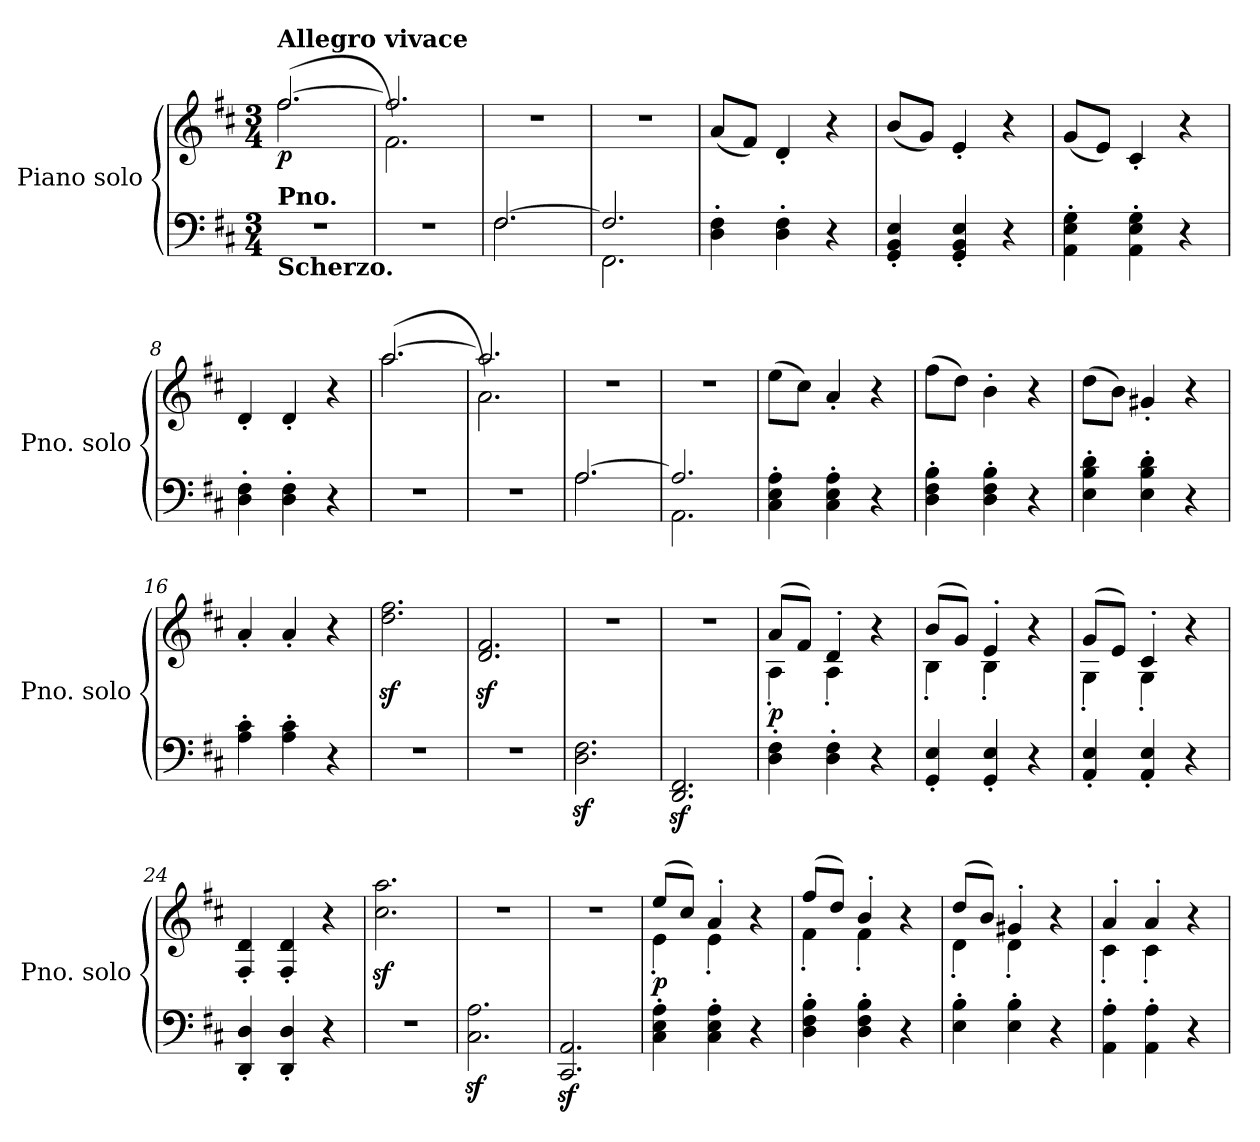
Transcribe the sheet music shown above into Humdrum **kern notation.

**kern	**kern	**dynam
*part1	*part1	*part1
*staff2	*staff1	*staff1/2
*I"Piano solo	*	*
*I'Pno. solo	*	*
*clefF4	*clefG2	*
*k[f#c#]	*k[f#c#]	*
*M3/4	*M3/4	*
=1	=1	=1
*	*^	*
!	!LO:TX:a:B:t=Allegro vivace	!	!
!LO:TX:b:B:t=Scherzo.	!	!	!
!LO:TX:a:B:t=Pno.	!	!	!
!	!	!	!LO:DY:b
2.r	(<[2.ff#/	2.ff#\	p
=2	=2	=2	=2
2.r	2.ff#/]	2.f#\)	.
*	*v	*v	*
=3	=3	=3
*^	*	*
[2.F#/	2.F#\	2.r	.
=4	=4	=4	=4
2.F#/]	2.FF#\	2.r	.
*v	*v	*	*
=5	=5	=5
4D\' 4F#\'	(<8a/L	.
.	8f#/J)	.
4D\' 4F#\'	4d'/	.
4r	4r	.
=6	=6	=6
4GG/' 4BB/' 4E/'	(<8b/L	.
.	8g/J)	.
4GG/' 4BB/' 4E/'	4e'/	.
4r	4r	.
=7	=7	=7
4AA\' 4E\' 4G\'	(<8g/L	.
.	8e/J)	.
4AA\' 4E\' 4G\'	4c#'/	.
4r	4r	.
=8	=8	=8
4D\' 4F#\'	4d'/	.
4D\' 4F#\'	4d'/	.
4r	4r	.
=9	=9	=9
*	*^	*
2.r	(<[2.aa/	2.aa\	.
=10	=10	=10	=10
2.r	2.aa/]	2.a\)	.
*	*v	*v	*
=11	=11	=11
*^	*	*
[2.A/	2.A\	2.r	.
=12	=12	=12	=12
2.A/]	2.AA\	2.r	.
*v	*v	*	*
!!LO:LB:g=z
=13	=13	=13
4C#\' 4E\' 4A\'	(>8ee\L	.
.	8cc#\J)	.
4C#\' 4E\' 4A\'	4a'/	.
4r	4r	.
=14	=14	=14
4D\' 4F#\' 4B\'	(>8ff#\L	.
.	8dd\J)	.
4D\' 4F#\' 4B\'	4b'\	.
4r	4r	.
=15	=15	=15
4E\' 4B\' 4d\'	(>8dd\L	.
.	8b\J)	.
4E\' 4B\' 4d\'	4g#X'/	.
4r	4r	.
=16	=16	=16
4A\' 4c#\'	4a'/	.
4A\' 4c#\'	4a'/	.
4r	4r	.
=17	=17	=17
2.r	2.dd\z< 2.ff#\z<	.
=18	=18	=18
2.r	2.d/z< 2.f#/z<	.
=19	=19	=19
2.D\z< 2.F#\z<	2.r	.
=20	=20	=20
2.DD/z< 2.FF#/z<	2.r	.
=21	=21	=21
*	*^	*
!	!	!	!LO:DY:b
4D\' 4F#\'	(>8a/L	4A'\	p
.	8f#/J)	.	.
4D\' 4F#\'	4d'/	4A'\	.
4r	4r	4ryy	.
=22	=22	=22	=22
4GG/' 4E/'	(>8b/L	4B'\	.
.	8g/J)	.	.
4GG/' 4E/'	4e'/	4B'\	.
4r	4r	4ryy	.
!!LO:LB:g=z	!!
=23	=23	=23	=23
4AA/' 4E/'	(>8g/L	4G'\	.
.	8e/J)	.	.
4AA/' 4E/'	4c#'/	4G'\	.
4r	4r	4ryy	.
*	*v	*v	*
=24	=24	=24
4DD/' 4D/'	4F#/' 4d/'	.
4DD/' 4D/'	4F#/' 4d/'	.
4r	4r	.
=25	=25	=25
2.r	2.cc#\z< 2.aa\z<	.
=26	=26	=26
2.C#\z< 2.A\z<	2.r	.
=27	=27	=27
2.CC#/z< 2.AA/z<	2.r	.
=28	=28	=28
*	*^	*
!	!	!	!LO:DY:b
4C#\' 4E\' 4A\'	(>8ee/L	4e'\	p
.	8cc#/J)	.	.
4C#\' 4E\' 4A\'	4a'/	4e'\	.
4r	4r	4ryy	.
=29	=29	=29	=29
4D\' 4F#\' 4B\'	(>8ff#/L	4f#'\	.
.	8dd/J)	.	.
4D\' 4F#\' 4B\'	4b'/	4f#'\	.
4r	4r	4ryy	.
=30	=30	=30	=30
4E\' 4B\'	(>8dd/L	4d'\	.
.	8b/J)	.	.
4E\' 4B\'	4g#X'/	4d'\	.
4r	4r	4ryy	.
=31	=31	=31	=31
4AA\' 4A\'	4a'/	4c#'\	.
4AA\' 4A\'	4a'/	4c#'\	.
4r	4r	4ryy	.
*	*v	*v	*
=	=	=
*-	*-	*-
